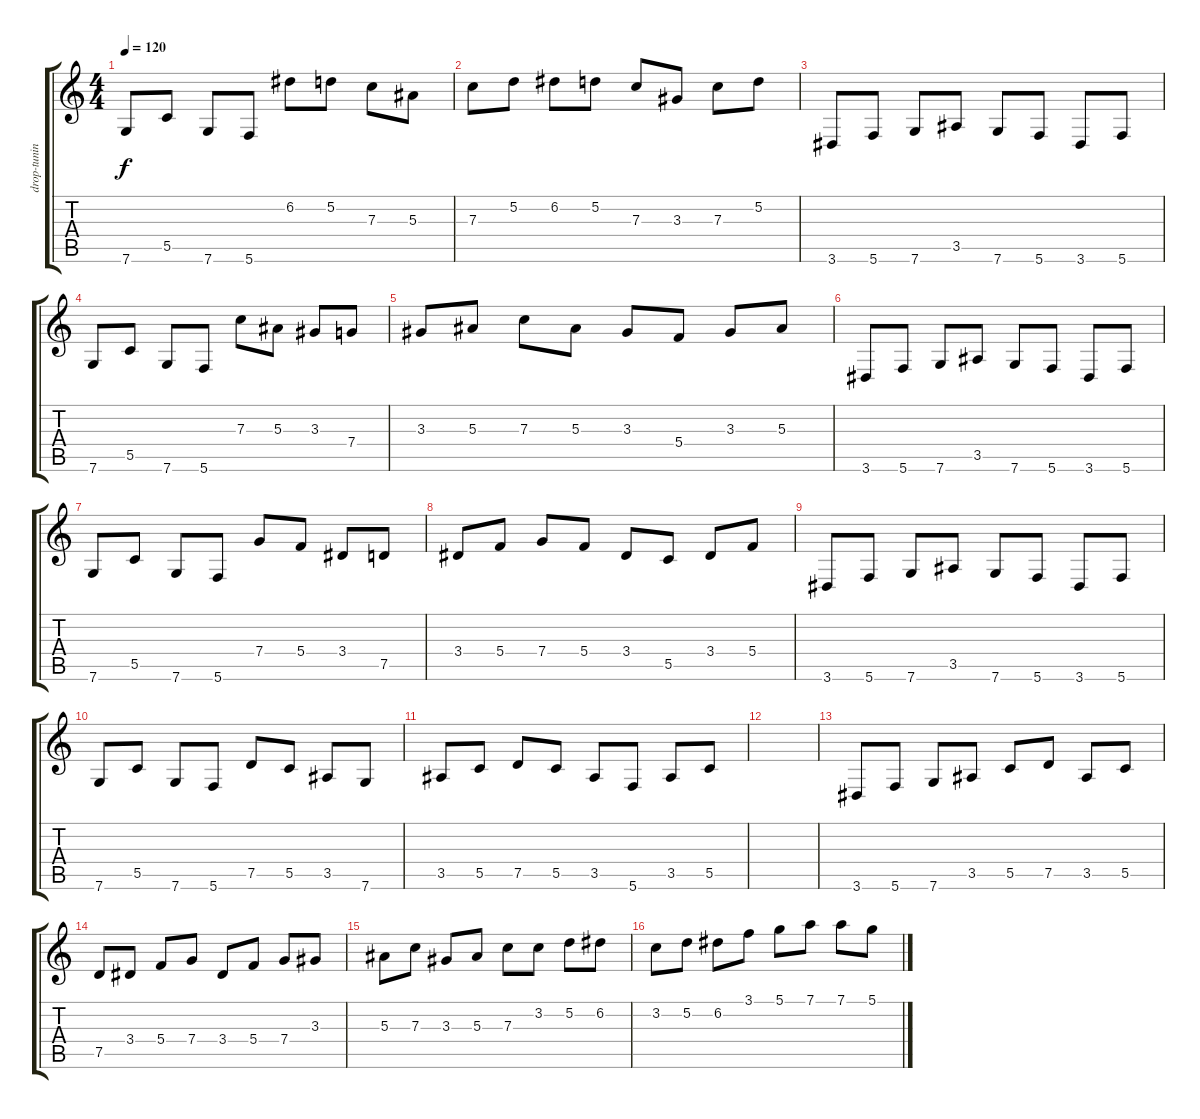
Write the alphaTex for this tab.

\track ("drop-tuning shape" "drop-tunin") {mute instrument overdrivenguitar}
\staff {score tabs}
\tuning (D4 A3 F3 C3 G2 C2) {hide}
\ts (4 4)
\tempo 120
\clef g2
\ks c
7.6.8{dy f} 5.5.8 7.6.8 5.6.8 6.2.8 5.2.8 7.3.8 5.3.8 |
7.3.8 5.2.8 6.2.8 5.2.8 7.3.8 3.3.8 7.3.8 5.2.8 |
3.6.8 5.6.8 7.6.8 3.5.8 7.6.8 5.6.8 3.6.8 5.6.8 |
7.6.8 5.5.8 7.6.8 5.6.8 7.3.8 5.3.8 3.3.8 7.4.8 |
3.3.8 5.3.8 7.3.8 5.3.8 3.3.8 5.4.8 3.3.8 5.3.8 |
3.6.8 5.6.8 7.6.8 3.5.8 7.6.8 5.6.8 3.6.8 5.6.8 |
7.6.8 5.5.8 7.6.8 5.6.8 7.4.8 5.4.8 3.4.8 7.5.8 |
3.4.8 5.4.8 7.4.8 5.4.8 3.4.8 5.5.8 3.4.8 5.4.8 |
3.6.8 5.6.8 7.6.8 3.5.8 7.6.8 5.6.8 3.6.8 5.6.8 |
7.6.8 5.5.8 7.6.8 5.6.8 7.5.8 5.5.8 3.5.8 7.6.8 |
3.5.8 5.5.8 7.5.8 5.5.8 3.5.8 5.6.8 3.5.8 5.5.8 |
|
3.6.8 5.6.8 7.6.8 3.5.8 5.5.8 7.5.8 3.5.8 5.5.8 |
7.5.8 3.4.8 5.4.8 7.4.8 3.4.8 5.4.8 7.4.8 3.3.8 |
5.3.8 7.3.8 3.3.8 5.3.8 7.3.8 3.2.8 5.2.8 6.2.8 |
3.2.8 5.2.8 6.2.8 3.1.8 5.1.8 7.1.8 7.1.8 5.1.8
